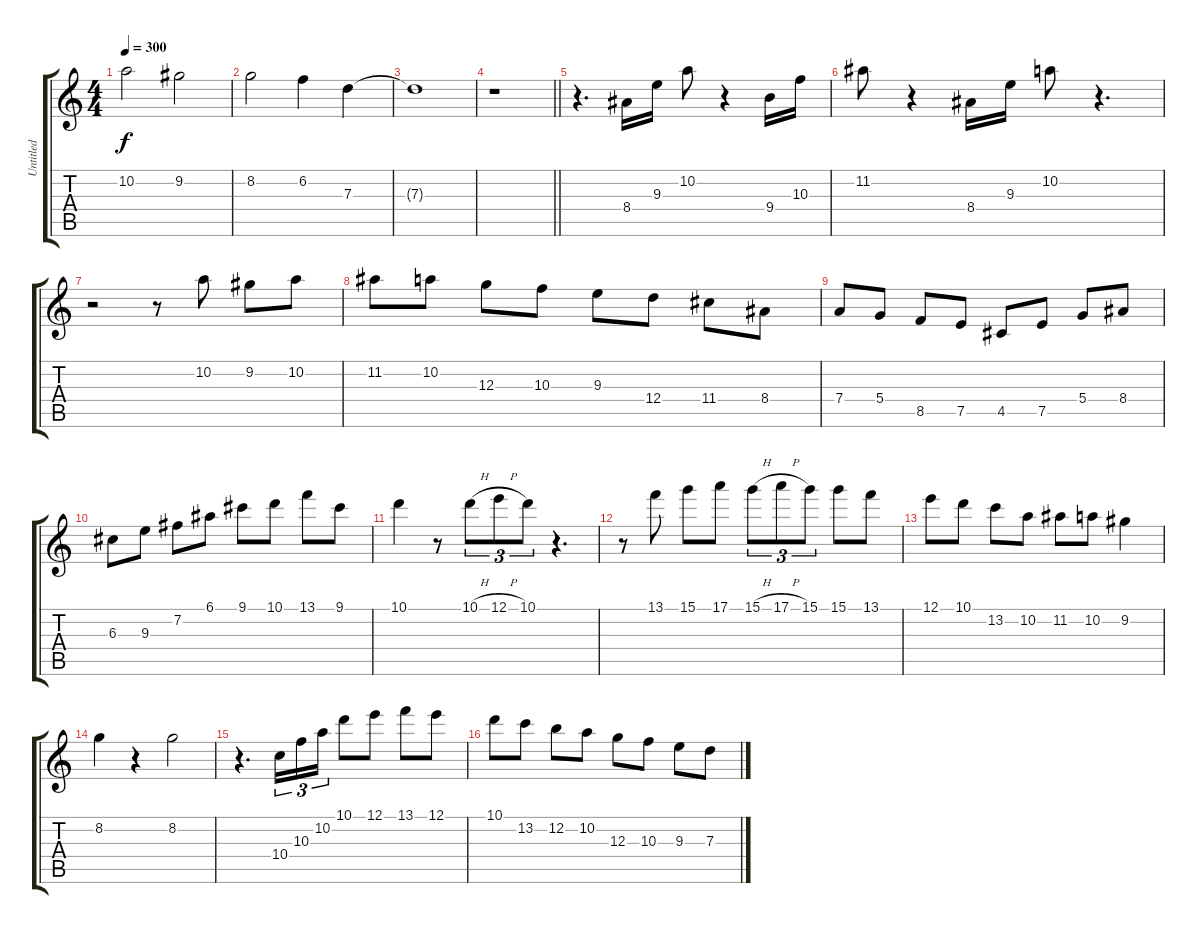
\track ("Untitled" "Untitled") {instrument acousticguitarsteel}
\staff {score tabs}
\tuning (E4 B3 G3 D3 A2 E2) {hide}
\ts (4 4)
\tempo 300
\clef g2
\ks c
10.2.2{dy f} 9.2.2 |
8.2.2 6.2.4 7.3.4 |
7.3{t}.1 |
\barLineRight lightlight
r.1 |
r.4{d} 8.4.16 9.3.16 10.2.8 r.4 9.4.16 10.3.16 |
11.2.8 r.4 8.4.16 9.3.16 10.2.8 r.4{d} |
r.2 r.8 10.2.8 9.2.8 10.2.8 |
11.2.8 10.2.8 12.3.8 10.3.8 9.3.8 12.4.8 11.4.8 8.4.8 |
7.4.8 5.4.8 8.5.8 7.5.8 4.5.8 7.5.8 5.4.8 8.4.8 |
6.3.8 9.3.8 7.2.8 6.1.8 9.1.8 10.1.8 13.1.8 9.1.8 |
10.1.4 r.8 10.1{h}.8{tu (3 2)} 12.1{h}.8{tu (3 2)} 10.1.8{tu (3 2)} r.4{d} |
r.8 13.1.8 15.1.8 17.1.8 15.1{h}.8{tu (3 2)} 17.1{h}.8{tu (3 2)} 15.1.8{tu (3 2)} 15.1.8 13.1.8 |
12.1.8 10.1.8 13.2.8 10.2.8 11.2.8 10.2.8 9.2.4 |
8.2.4 r.4 8.2.2 |
r.4{d} 10.4.16{tu (3 2)} 10.3.16{tu (3 2)} 10.2.16{tu (3 2)} 10.1.8 12.1.8 13.1.8 12.1.8 |
10.1.8 13.2.8 12.2.8 10.2.8 12.3.8 10.3.8 9.3.8 7.3.8
